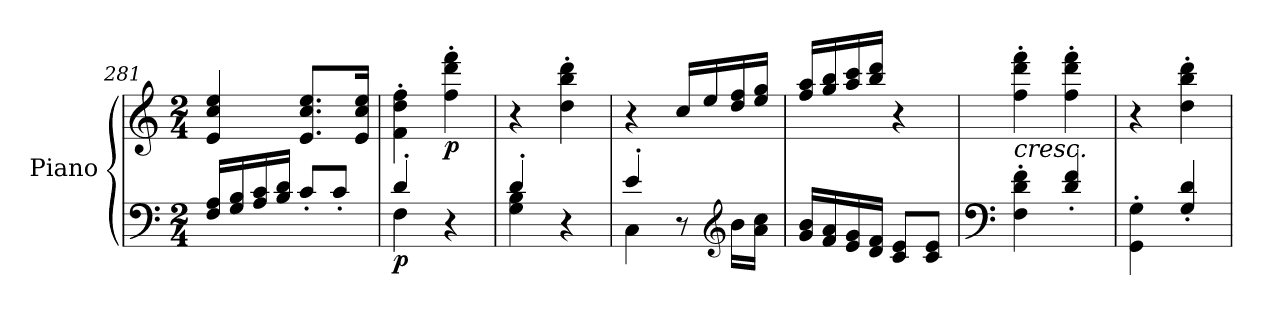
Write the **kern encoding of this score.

**kern	**kern	**dynam
*part1	*part1	*part1
*staff2	*staff1	*staff1/2
*I"Piano	*	*
*I'Pno.	*	*
*clefF4	*clefG2	*
*k[]	*k[]	*
*M2/4	*M2/4	*
=281	=281	=281
16F/ 16A/LL	4e/ 4cc/ 4ee/	.
16G/ 16B/	.	.
16A/ 16c/	.	.
16B/ 16d/JJ	.	.
8c'/L	8.e/ 8.cc/ 8.ee/L	.
8c'/J	.	.
.	16e/ 16cc/ 16ee/Jk	.
=282	=282	=282
*^	*	*
!	!	!	!LO:DY:b=2
4d'/	4F\	4f\' 4dd\' 4ff\'	p
!	!	!	!LO:DY:b
4r	4ryy	4ff\' 4ddd\' 4fff\'	p
=283	=283	=283	=283
4d'/	4G\ 4B\	4r	.
4r	4ryy	4dd\' 4bb\' 4ddd\'	.
=284	=284	=284	=284
4e'/	4C\	4r	.
8r	4ryy	16cc/LL	.
.	.	16ee/	.
*clefG2	*	*	*
16b\LL	.	16dd/ 16ff/	.
16a\ 16cc\JJ	.	16ee/ 16gg/JJ	.
*v	*v	*	*
=285	=285	=285
16g/ 16b/LL	16ff/ 16aa/LL	.
16f/ 16a/	16gg/ 16bb/	.
16e/ 16g/	16aa/ 16ccc/	.
16d/ 16f/JJ	16bb/ 16ddd/JJ	.
8c/ 8e/L	4r	.
8c/ 8e/J	.	.
=286	=286	=286
*clefF4	*	*
!	!LO:TX:b:i:t=cresc.	!
4F\' 4d\' 4f\'	4ff\' 4ddd\' 4fff\'	.
4d/' 4f/'	4ff\' 4ddd\' 4fff\'	.
=287	=287	=287
4GG\' 4G\'	4r	.
4G/' 4d/'	4dd\' 4bb\' 4ddd\'	.
=	=	=
*-	*-	*-
